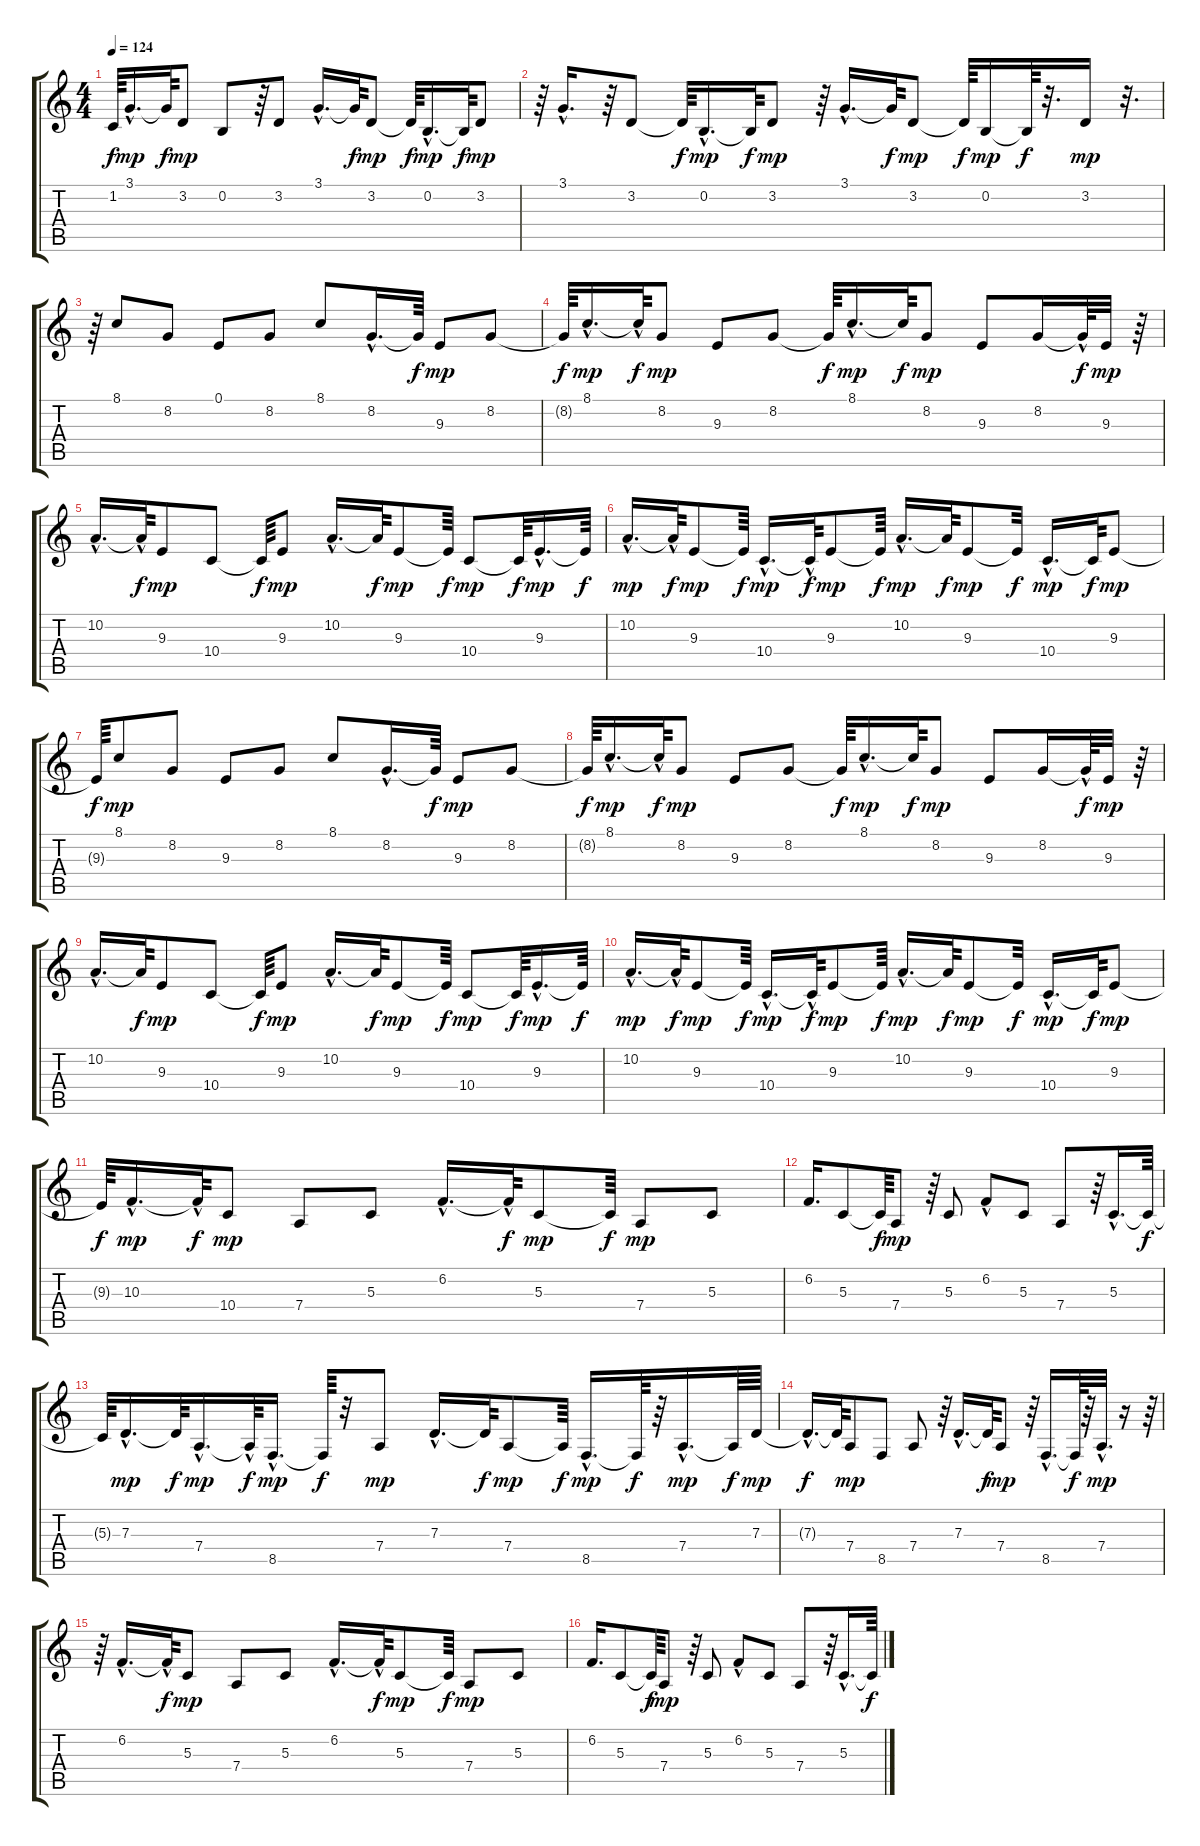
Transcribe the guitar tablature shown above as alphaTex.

\track "" {instrument altosax}
\staff {score tabs}
\tuning (E4 B3 G3 D3 A2 E2) {hide}
\ts (4 4)
\tempo 124
\clef g2
\ks c
1.2{t}.64{dy f} 3.1{hac}.16{d dy mp} 3.1{t}.64{dy f} 3.2.8{dy mp} 0.2.8 r.64 3.2.8 3.1{hac}.16{d} 3.1{t}.64{dy f} 3.2.8{dy mp} 3.2{t}.64{dy f} 0.2{hac}.16{d dy mp} 0.2{t}.64{dy f} 3.2.8{dy mp} |
r.64 3.1{hac}.16{d} r.64 3.2.8 3.2{t}.64{dy f} 0.2{hac}.16{d dy mp} 0.2{t}.64{dy f} 3.2.8{dy mp} r.64 3.1{hac}.16{d} 3.1{t}.64{dy f} 3.2.8{dy mp} 3.2{t}.64{dy f} 0.2.16{dy mp} 0.2{t}.64{dy f} r.32{d} 3.2.16{dy mp} r.32{d} |
r.64 8.1.8 8.2.8 0.1.8 8.2.8 8.1.8 8.2{hac}.16{d} 8.2{t}.64{dy f} 9.3.8{dy mp} 8.2.8 |
8.2{t}.64{dy f} 8.1{hac}.16{d dy mp} 8.1{hac t}.64{dy f} 8.2.8{dy mp} 9.3.8 8.2.8 8.2{t}.64{dy f} 8.1{hac}.16{d dy mp} 8.1{t}.64{dy f} 8.2.8{dy mp} 9.3.8 8.2.16 8.2{hac t}.64{dy f} 9.3.32{dy mp} r.64 |
10.2{hac}.16{d} 10.2{hac t}.64{dy f} 9.3.8{dy mp} 10.4.8 10.4{t}.64{dy f} 9.3.8{dy mp} 10.2{hac}.16{d} 10.2{t}.64{dy f} 9.3.8{dy mp} 9.3{t}.64{dy f} 10.4.8{dy mp} 10.4{t}.64{dy f} 9.3{hac}.16{d dy mp} 9.3{t}.64{dy f} |
10.2{hac}.16{d dy mp} 10.2{hac t}.64{dy f} 9.3.8{dy mp} 9.3{t}.64{dy f} 10.4{hac}.16{d dy mp} 10.4{hac t}.64{dy f} 9.3.8{dy mp} 9.3{t}.64{dy f} 10.2{hac}.16{d dy mp} 10.2{t}.64{dy f} 9.3.8{dy mp} 9.3{t}.32{dy f} 10.4{hac}.16{d dy mp} 10.4{t}.64{dy f} 9.3.8{dy mp} |
9.3{t}.64{dy f} 8.1.8{dy mp} 8.2.8 9.3.8 8.2.8 8.1.8 8.2{hac}.16{d} 8.2{t}.64{dy f} 9.3.8{dy mp} 8.2.8 |
8.2{t}.64{dy f} 8.1{hac}.16{d dy mp} 8.1{hac t}.64{dy f} 8.2.8{dy mp} 9.3.8 8.2.8 8.2{t}.64{dy f} 8.1{hac}.16{d dy mp} 8.1{t}.64{dy f} 8.2.8{dy mp} 9.3.8 8.2.16 8.2{hac t}.64{dy f} 9.3.32{dy mp} r.64 |
10.2{hac}.16{d} 10.2{t}.64{dy f} 9.3.8{dy mp} 10.4.8 10.4{t}.64{dy f} 9.3.8{dy mp} 10.2{hac}.16{d} 10.2{t}.64{dy f} 9.3.8{dy mp} 9.3{t}.64{dy f} 10.4.8{dy mp} 10.4{t}.64{dy f} 9.3{hac}.16{d dy mp} 9.3{t}.64{dy f} |
10.2{hac}.16{d dy mp} 10.2{hac t}.64{dy f} 9.3.8{dy mp} 9.3{t}.64{dy f} 10.4{hac}.16{d dy mp} 10.4{hac t}.64{dy f} 9.3.8{dy mp} 9.3{t}.64{dy f} 10.2{hac}.16{d dy mp} 10.2{t}.64{dy f} 9.3.8{dy mp} 9.3{t}.32{dy f} 10.4{hac}.16{d dy mp} 10.4{t}.64{dy f} 9.3.8{dy mp} |
9.3{t}.64{dy f} 10.3{hac}.16{d dy mp} 10.3{hac t}.64{dy f} 10.4.8{dy mp} 7.4.8 5.3.8 6.2{hac}.16{d} 6.2{hac t}.64{dy f} 5.3.8{dy mp} 5.3{t}.64{dy f} 7.4.8{dy mp} 5.3.8 |
6.2.16{d} 5.3.8 5.3{t}.64{dy f} 7.4.8{dy mp} r.64 5.3.8 6.2{hac}.8 5.3.8 7.4.8 r.64 5.3{hac}.16{d} 5.3{t}.64{dy f} |
5.3{t}.64 7.3{hac}.16{d dy mp} 7.3{t}.64{dy f} 7.4{hac}.16{d dy mp} 7.4{hac t}.64{dy f} 8.5{hac}.16{d dy mp} 8.5{t}.64{dy f} r.32 7.4.8{dy mp} 7.3{hac}.16{d} 7.3{t}.64{dy f} 7.4.8{dy mp} 7.4{t}.64{dy f} 8.5{hac}.16{d dy mp} 8.5{t}.64{dy f} r.64 7.4{hac}.16{d dy mp} 7.4{t}.64{dy f} 7.3.64{dy mp} |
7.3{hac t}.16{d dy f} 7.3{t}.64 7.4.8{dy mp} 8.5.8 7.4.8 r.64 7.3{hac}.16{d} 7.3{t}.64{dy f} 7.4.8{dy mp} r.64 8.5{hac}.16{d} 8.5{t}.64{dy f} r.64 7.4{hac}.32{d dy mp} r.16 r.64 |
r.64 6.2{hac}.16{d} 6.2{hac t}.64{dy f} 5.3.8{dy mp} 7.4.8 5.3.8 6.2{hac}.16{d} 6.2{hac t}.64{dy f} 5.3.8{dy mp} 5.3{t}.64{dy f} 7.4.8{dy mp} 5.3.8 |
6.2.16{d} 5.3.8 5.3{t}.64{dy f} 7.4.8{dy mp} r.64 5.3.8 6.2{hac}.8 5.3.8 7.4.8 r.64 5.3{hac}.16{d} 5.3{t}.64{dy f}
